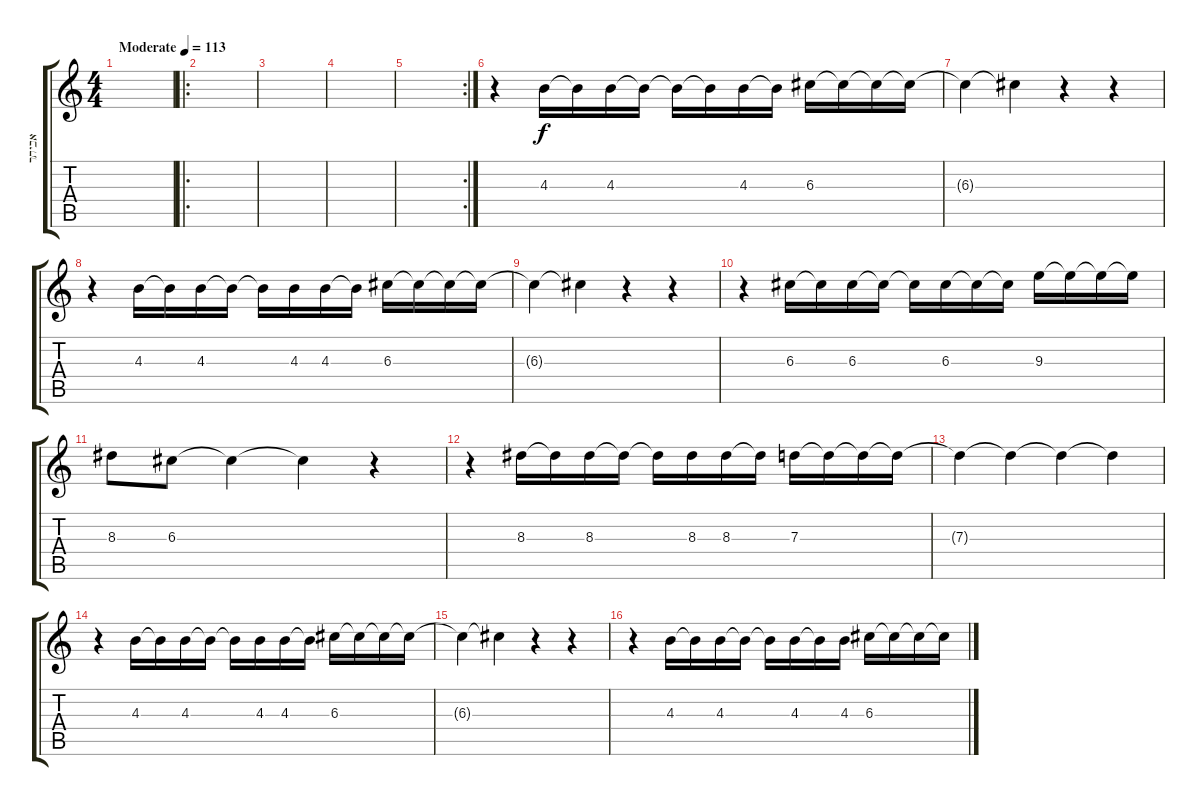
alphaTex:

\track ("אביתר" "אביתר") {instrument banjo}
\staff {score tabs}
\tuning (E4 B3 G3 D3 A2 E2) {hide}
\displaytranspose 12
\ts (4 4)
\tempo (113 "Moderate")
\clef g2
\ks c
|
\ro
|
|
|
\rc 2
|
r.4 4.3.16 4.3{t}.16 4.3.16 4.3{t}.16 4.3{t}.16 4.3{t}.16 4.3.16 4.3{t}.16 6.3.16 6.3{t}.16 6.3{t}.16 6.3{t}.16 |
6.3{t}.4 6.3{t}.4 r.4 r.4 |
r.4 4.3.16 4.3{t}.16 4.3.16 4.3{t}.16 4.3{t}.16 4.3.16 4.3.16 4.3{t}.16 6.3.16 6.3{t}.16 6.3{t}.16 6.3{t}.16 |
6.3{t}.4 6.3{t}.4 r.4 r.4 |
r.4 6.3.16 6.3{t}.16 6.3.16 6.3{t}.16 6.3{t}.16 6.3.16 6.3{t}.16 6.3{t}.16 9.3.16 9.3{t}.16 9.3{t}.16 9.3{t}.16 |
8.3.8 6.3.8 6.3{t}.4 6.3{t}.4 r.4 |
r.4 8.3.16 8.3{t}.16 8.3.16 8.3{t}.16 8.3{t}.16 8.3.16 8.3.16 8.3{t}.16 7.3.16 7.3{t}.16 7.3{t}.16 7.3{t}.16 |
7.3{t}.4 7.3{t}.4 7.3{t}.4 7.3{t}.4 |
r.4 4.3.16 4.3{t}.16 4.3.16 4.3{t}.16 4.3{t}.16 4.3.16 4.3.16 4.3{t}.16 6.3.16 6.3{t}.16 6.3{t}.16 6.3{t}.16 |
6.3{t}.4 6.3{t}.4 r.4 r.4 |
r.4 4.3.16 4.3{t}.16 4.3.16 4.3{t}.16 4.3{t}.16 4.3.16 4.3{t}.16 4.3.16 6.3.16 6.3{t}.16 6.3{t}.16 6.3{t}.16
